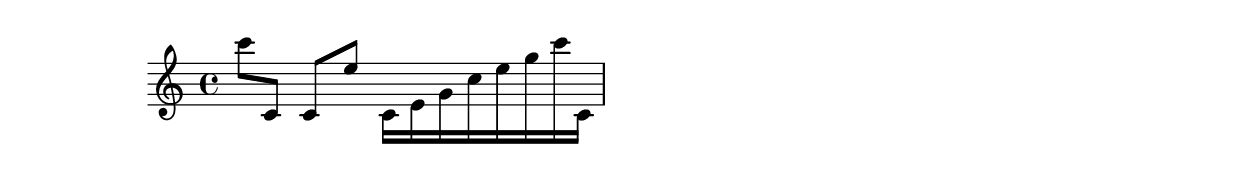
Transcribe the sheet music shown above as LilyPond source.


\version "2.14.0"

\header
{
  texidoc="A knee is made automatically when a horizontal
beam fits in a gap between note heads that is larger than a predefined
threshold.
"
}
\layout{ ragged-right = ##t }

\context Staff \relative c''{ 
  c'8[ c,,]  c8[ e']
  c,16[ e g c e g c c,,] 
}
